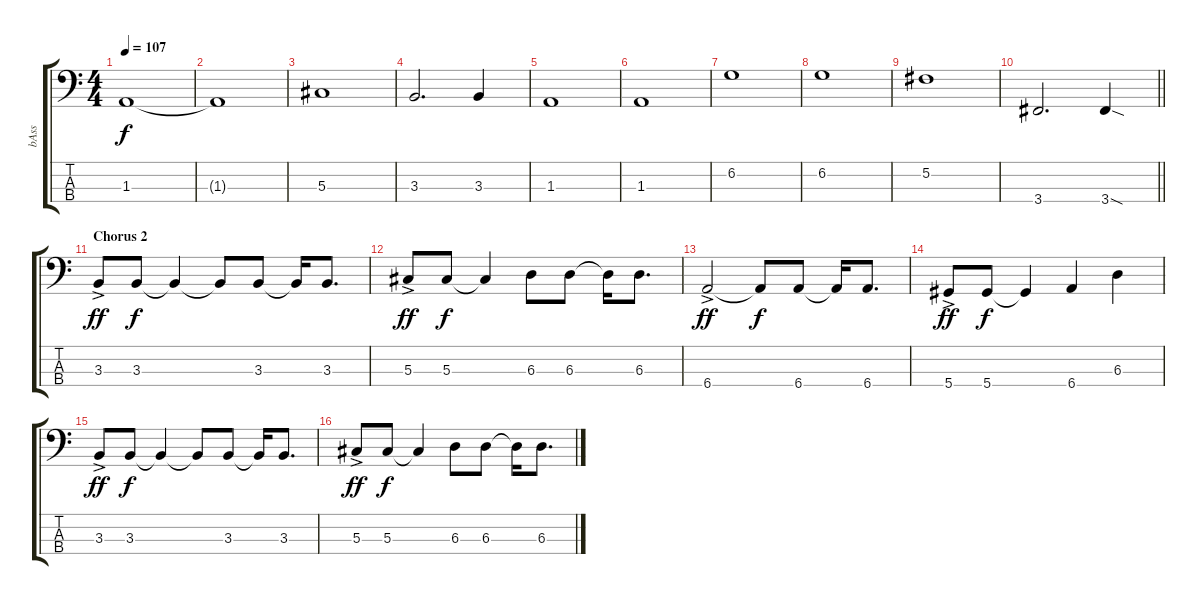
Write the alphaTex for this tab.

\track ("bAss" "bAss") {instrument electricbasspick}
\staff {score tabs}
\tuning (Gb2 Db2 Ab1 Eb1) {hide}
\ts (4 4)
\tempo 107
\clef f4
\ks c
1.3.1{dy f} |
1.3{t}.1 |
5.3.1 |
3.3.2{d} 3.3.4 |
1.3.1 |
1.3.1 |
6.2.1 |
6.2.1 |
5.2.1 |
\barLineRight lightlight
3.4.2{d} 3.4{sod}.4 |
\section ("" "Chorus 2")
3.3{ac}.8{dy ff} 3.3.8{dy f} 3.3{t}.4 3.3{t}.8 3.3.8 3.3{t}.16 3.3.8{d} |
5.3{ac}.8{dy ff} 5.3.8{dy f} 5.3{t}.4 6.3.8 6.3.8 6.3{t}.16 6.3.8{d} |
6.4{ac}.2{dy ff} 6.4{t}.8{dy f} 6.4.8 6.4{t}.16 6.4.8{d} |
5.4{ac}.8{dy ff} 5.4.8{dy f} 5.4{t}.4 6.4.4 6.3.4 |
3.3{ac}.8{dy ff} 3.3.8{dy f} 3.3{t}.4 3.3{t}.8 3.3.8 3.3{t}.16 3.3.8{d} |
5.3{ac}.8{dy ff} 5.3.8{dy f} 5.3{t}.4 6.3.8 6.3.8 6.3{t}.16 6.3.8{d}
